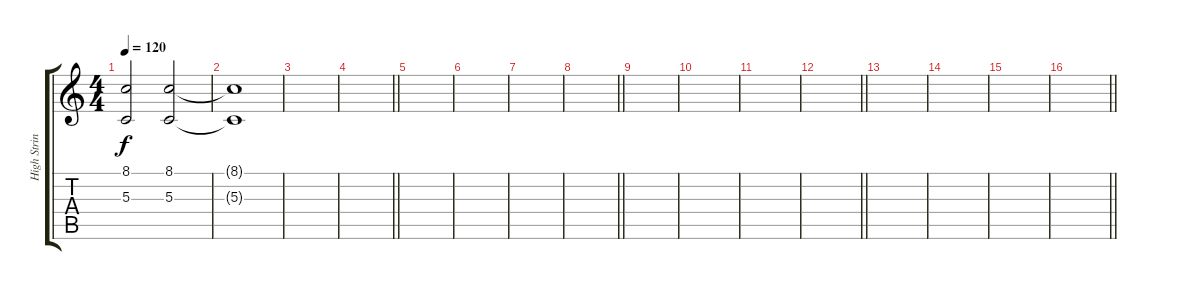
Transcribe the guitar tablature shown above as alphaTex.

\track ("High Strings Standard" "High Strin") {instrument stringensemble1}
\staff {score tabs}
\tuning (E4 B3 G3 D3 A2 E2) {hide}
\ts (4 4)
\section ("" "")
\tempo 120
\clef g2
\ks c
(8.1 5.3).2{dy f} (8.1 5.3).2{volume 0} |
(8.1{t} 5.3{t}).1 |
|
\barLineRight lightlight
|
|
|
|
\barLineRight lightlight
|
|
|
|
\barLineRight lightlight
|
|
|
|
\barLineRight lightlight
